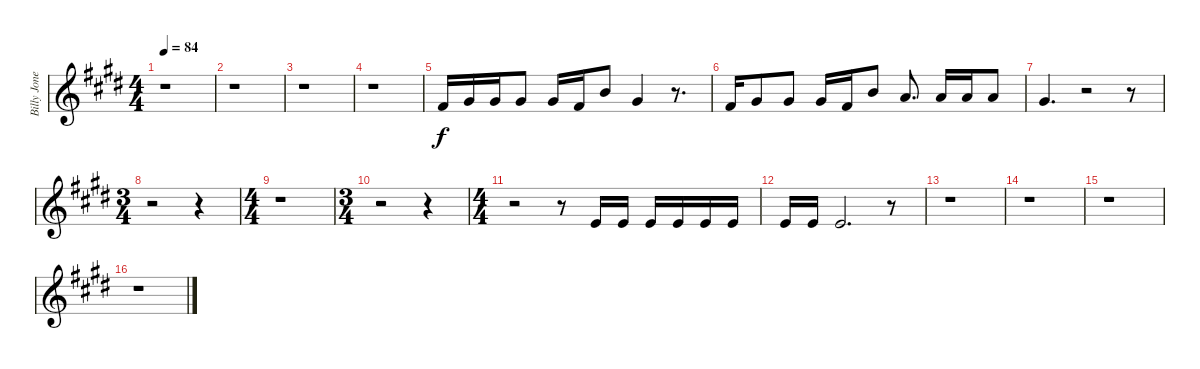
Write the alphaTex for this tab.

\track ("Billy Jones Vocals" "Billy Jone") {instrument piccolo}
\staff {score}
\tuning (E4 B3 G3 D3 A2 E2) {hide}
\ts (4 4)
\tempo 84
\clef g2
\ks e
r.1{dy f} |
r.1 |
r.1 |
r.1 |
2.1.16 4.1.16 4.1.16 4.1.8 4.1.16 2.1.16 7.1.8 4.1.4 r.8{d} |
2.1.16 4.1.8 4.1.8 4.1.16 2.1.16 7.1.8 5.1.8{d} 5.1.16 5.1.16 5.1.8 |
4.1.4{d} r.2 r.8 |
\ts (3 4)
r.2 r.4 |
\ts (4 4)
r.1 |
\ts (3 4)
r.2 r.4 |
\ts (4 4)
r.2 r.8 0.1.16 0.1.16 0.1.16 0.1.16 0.1.16 0.1.16 |
0.1.16 0.1.16 0.1.2{d} r.8 |
r.1 |
r.1 |
r.1 |
r.1
